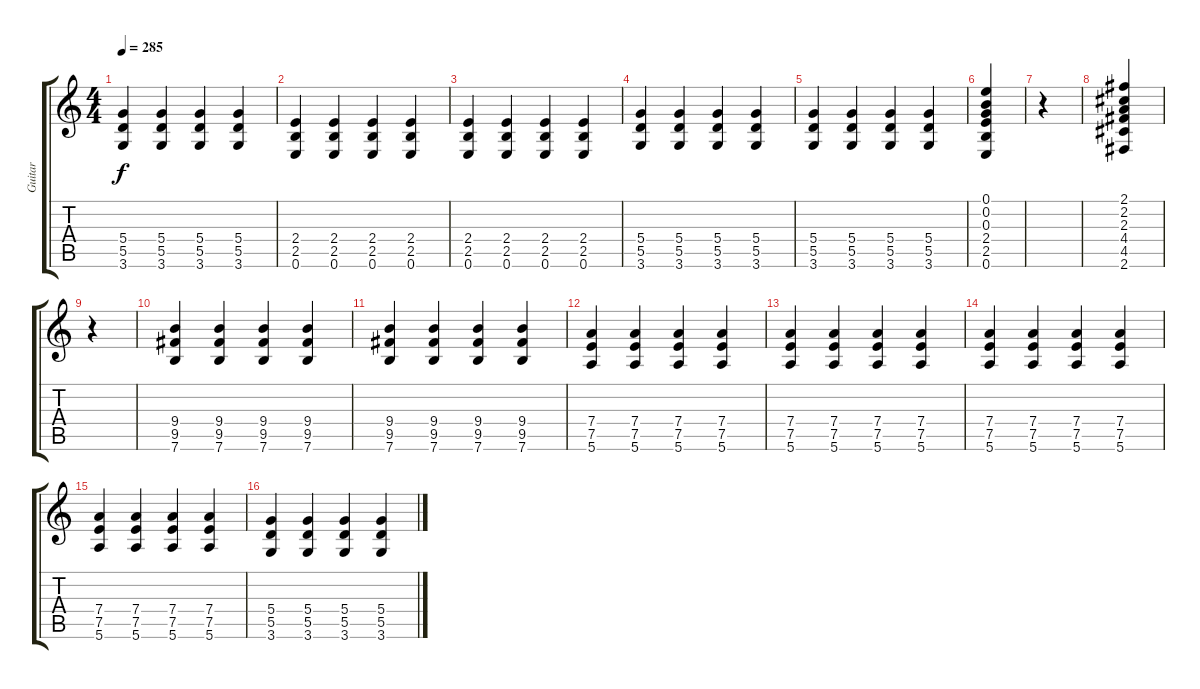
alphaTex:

\track ("Guitar" "Guitar") {instrument acousticguitarsteel}
\staff {score tabs}
\tuning (E4 B3 G3 D3 A2 E2) {hide}
\ts (4 4)
\tempo 285
\clef g2
\ks c
(5.4 5.5 3.6).4{dy f} (5.4 5.5 3.6).4 (5.4 5.5 3.6).4 (5.4 5.5 3.6).4 |
(2.4 2.5 0.6).4 (2.4 2.5 0.6).4 (2.4 2.5 0.6).4 (2.4 2.5 0.6).4 |
(2.4 2.5 0.6).4 (2.4 2.5 0.6).4 (2.4 2.5 0.6).4 (2.4 2.5 0.6).4 |
(5.4 5.5 3.6).4 (5.4 5.5 3.6).4 (5.4 5.5 3.6).4 (5.4 5.5 3.6).4 |
(5.4 5.5 3.6).4 (5.4 5.5 3.6).4 (5.4 5.5 3.6).4 (5.4 5.5 3.6).4 |
(0.1 0.2 0.3 2.4 2.5 0.6).4 |
r.4 |
(2.1 2.2 2.3 4.4 4.5 2.6).4 |
r.4 |
(9.4 9.5 7.6).4 (9.4 9.5 7.6).4 (9.4 9.5 7.6).4 (9.4 9.5 7.6).4 |
(9.4 9.5 7.6).4 (9.4 9.5 7.6).4 (9.4 9.5 7.6).4 (9.4 9.5 7.6).4 |
(7.4 7.5 5.6).4 (7.4 7.5 5.6).4 (7.4 7.5 5.6).4 (7.4 7.5 5.6).4 |
(7.4 7.5 5.6).4 (7.4 7.5 5.6).4 (7.4 7.5 5.6).4 (7.4 7.5 5.6).4 |
(7.4 7.5 5.6).4 (7.4 7.5 5.6).4 (7.4 7.5 5.6).4 (7.4 7.5 5.6).4 |
(7.4 7.5 5.6).4 (7.4 7.5 5.6).4 (7.4 7.5 5.6).4 (7.4 7.5 5.6).4 |
(5.4 5.5 3.6).4 (5.4 5.5 3.6).4 (5.4 5.5 3.6).4 (5.4 5.5 3.6).4
